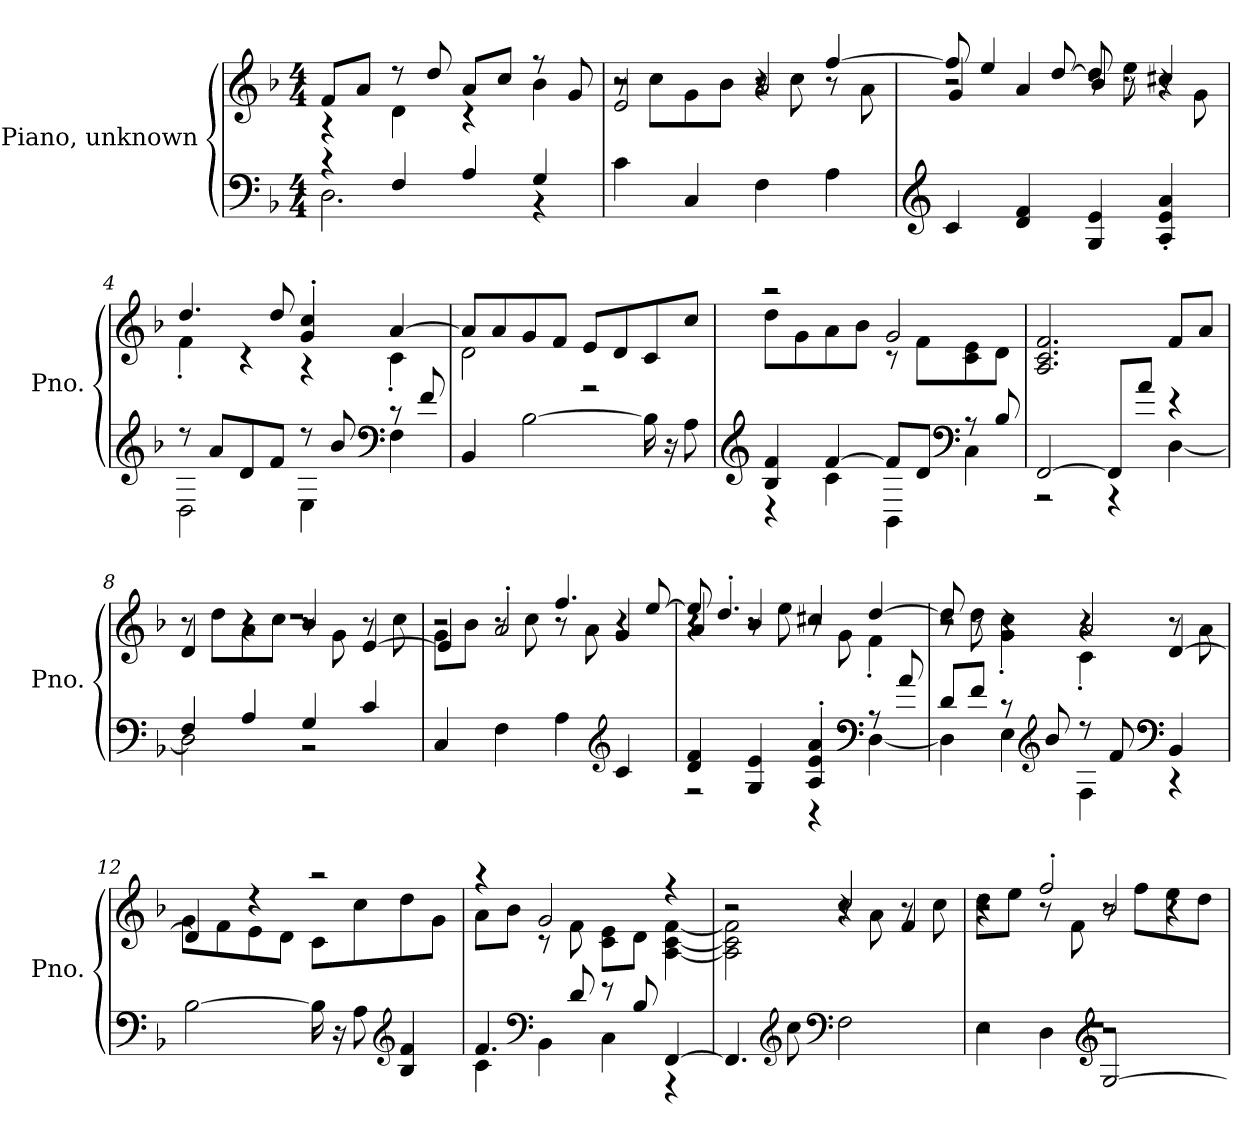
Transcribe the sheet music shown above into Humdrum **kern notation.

**kern	**kern
*part1	*part1
*staff2	*staff1
*I"Piano, unknown	*
*I'Pno.	*
*clefF4	*clefG2
*k[b-]	*k[b-]
*M4/4	*M4/4
*MM120	*MM120
=1	=1
*^	*^
4r	2.D\	8f/L	4r
.	.	8a/J	.
4F/	.	8r	4d\
.	.	8dd/	.
4A/	.	8a/L	4r
.	.	8cc/J	.
4G/	4r	8r	4b-\
.	.	8g/	.
*v	*v	*	*
=2	=2	=2
*	*	*^
4c\	2r	8r	2e/
.	.	8cc\L	.
4C/	.	8g\	.
.	.	8b-\J	.
4F\	4r	8r	2a/
.	.	8cc\	.
4A\	[4ff/	8r	.
.	.	8a\	.
=3	=3	=3	=3
*clefG2	*	*	*
4c/	8ff/]	2r	4g/
.	4ee/	.	.
4d/ 4f/	.	.	4a/
.	[8dd/	.	.
4G/ 4e/	8dd/]	8r	4b-/
.	8r	8ee\	.
4A/' 4e/' 4a/'	4cc#X/	8r	4r
.	.	8g\	.
*	*	*v	*v
=4	=4	=4
*^	*	*
8r	2D\	4.dd/	4f'\
8a/L	.	.	.
8d/	.	.	4r
8f/J	.	8dd/	.
8r	4E\	4g/' 4cc/'	4r
8b-/	.	.	.
*clefF4	*	*	*
8r	4F\	[4a/	4c'\
8f/	.	.	.
*v	*v	*	*
!!LO:LB:g=z	!!
=5	=5	=5
4BB-/	8a/L]	2d\
.	8a/	.
[2B-\	8g/	.
.	8f/J	.
.	8e/L	2r
.	8d/	.
16B-\]	8c/	.
16r	.	.
8A\	8cc/J	.
=6	=6	=6
*clefG2	*	*
*^	*	*
4B-/ 4f/	4r	2r	8dd\L
.	.	.	8g\
[4f/	4c\	.	8a\
.	.	.	8b-\J
8f/L]	4BB-\	2g/	8r
8d/J	.	.	8f\L
*clefF4	*	*	*
8r	4C\	.	8c\ 8e\
8B-/	.	.	8d\J
*	*	*v	*v
=7	=7	=7
[2FF/	2r	2.A/ 2.c/ 2.f/
8FF/L]	4r	.
8a/J	.	.
4r	[4D\	8f/L
.	.	8a/J
=8	=8	=8
*	*	*^
*	*	*	*^
4F/	2D\]	1r	8r	4d/
.	.	.	8dd\L	.
4A/	.	.	8a\	4r
.	.	.	8cc\J	.
4G/	2r	.	8r	4b-/
.	.	.	8g\	.
4c/	.	.	8r	[4e/
.	.	.	8cc\	.
*v	*v	*	*	*
!!LO:LB:g=z	!!	!!
=9	=9	=9	=9
4C/	2r	8g\L	4e/]
.	.	8b-\J	.
4F\	.	8r	2a'/
.	.	8cc\	.
4A\	4.ff/	8r	.
.	.	8a\	.
*clefG2	*	*	*
4c/	.	4r	4g/
.	[8ee/	.	.
=10	=10	=10	=10
*^	*	*	*
4d/ 4f/	2r	8ee/]	4r	4a/
.	.	4.dd'/	.	.
4G/ 4e/	.	.	8r	4b-/
.	.	.	8ee\	.
4A/' 4e/' 4a/'	4r	4cc#X/	8r	2r
.	.	.	8g\	.
*clefF4	*	*	*	*
8r	[4D\	[4dd/	4f'\	.
8a/	.	.	.	.
=11	=11	=11	=11	=11
8d/L	4D\]	8dd/]	8r	2r
8f/J	.	8r	8dd\	.
8r	4E\	4r	4g\' 4cc\'	.
*clefG2	*	*	*	*
8b-/	.	.	.	.
8r	4F\	4r	4c'\	2a/
8f/	.	.	.	.
*clefF4	*	*	*	*
4BB-/	4r	[4d/	8r	.
.	.	.	8a\	.
*v	*v	*	*	*
*	*	*v	*v
!!LO:LB:g=z
=12	=12	=12
[2B-\	4d/]	8g\L
.	.	8f\
.	4r	8e\
.	.	8d\J
16B-\]	2r	8c\L
16r	.	.
8A\	.	8cc\
*clefG2	*	*
4B-/ 4f/	.	8dd\
.	.	8g\J
=13	=13	=13
*^	*	*
4.f/	4c\	4r	8a\L
.	.	.	8b-\J
*clefF4	*	*	*
.	4BB-\	2g/	8r
8d/	.	.	8f\
8r	4C\	.	8c\ 8e\L
8B-/	.	.	8d\J
[4FF/	4r	4r	[4A\ [4c\ [4f\
*v	*v	*	*
=14	=14	=14
*	*	*^
4.FF/]	2r	2A\] 2c\] 2f\]	2r
*clefG2	*	*	*
8cc\	.	.	.
*clefF4	*	*	*
2F\	2cc/	8r	4r
.	.	8a\	.
.	.	8r	4f/
.	.	8cc\	.
=15	=15	=15	=15
*^	*	*	*
*	*^	*	*	*
1r	4E\	2r	4r	8dd\L	2r
.	.	.	.	8ee\J	.
.	4D\	.	2ff'/	8r	.
.	.	.	.	8f\	.
*clefG2	*	*	*	*	*
.	2r	[2G/	.	8r	2b-/
.	.	.	.	8ff\L	.
.	.	.	4r	8ee\	.
.	.	.	.	8dd\J	.
*v	*v	*v	*	*	*
*	*v	*v	*v
=	=
*-	*-
